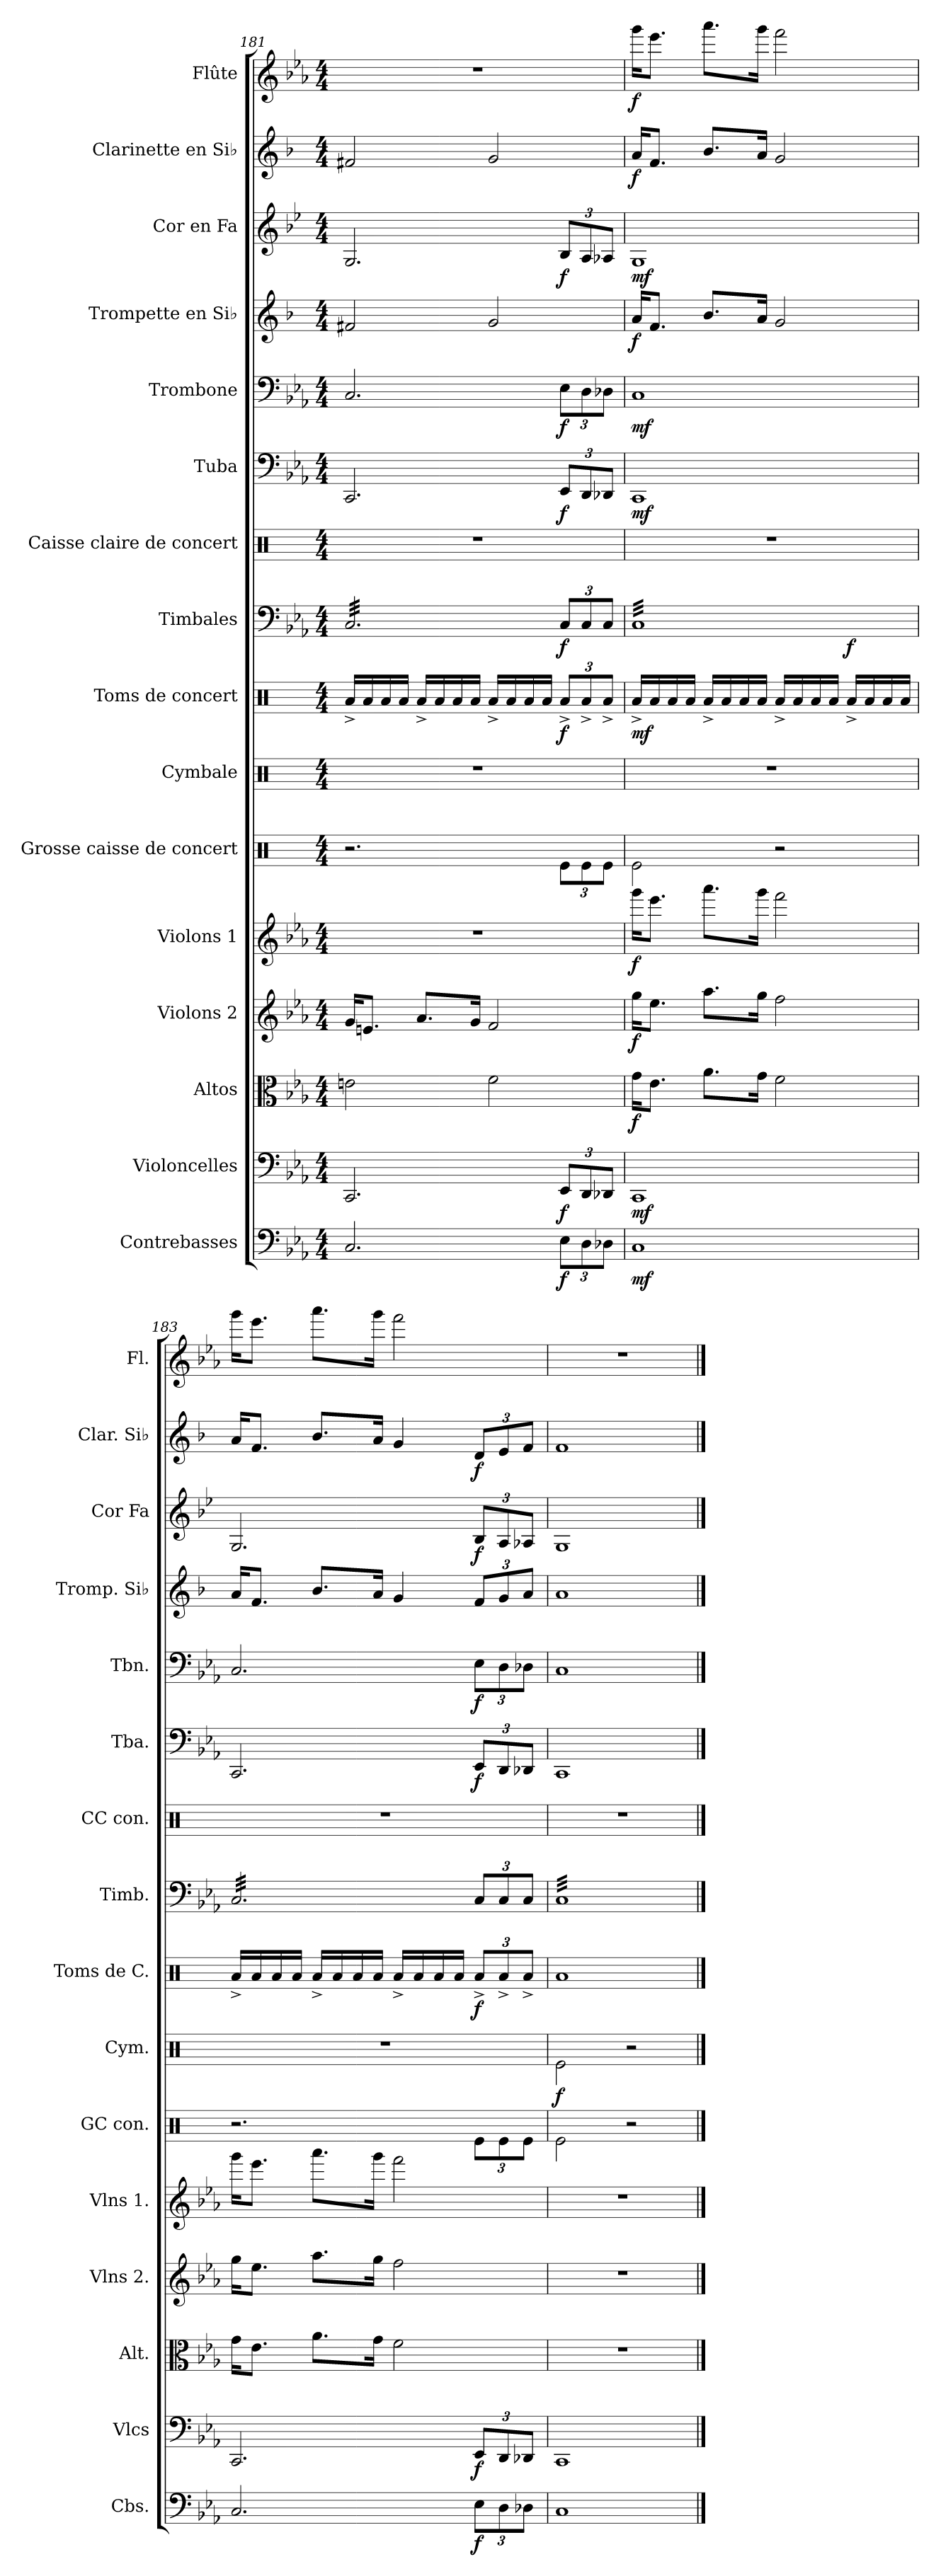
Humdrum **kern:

**kern	**dynam	**kern	**dynam	**kern	**dynam	**kern	**dynam	**kern	**dynam	**kern	**kern	**dynam	**kern	**dynam	**kern	**dynam	**kern	**kern	**dynam	**kern	**dynam	**kern	**dynam	**kern	**dynam	**kern	**dynam	**kern	**dynam
*part16	*part16	*part15	*part15	*part14	*part14	*part13	*part13	*part12	*part12	*part11	*part10	*part10	*part9	*part9	*part8	*part8	*part7	*part6	*part6	*part5	*part5	*part4	*part4	*part3	*part3	*part2	*part2	*part1	*part1
*staff16	*staff16	*staff15	*staff15	*staff14	*staff14	*staff13	*staff13	*staff12	*staff12	*staff11	*staff10	*staff10	*staff9	*staff9	*staff8	*staff8	*staff7	*staff6	*staff6	*staff5	*staff5	*staff4	*staff4	*staff3	*staff3	*staff2	*staff2	*staff1	*staff1
*I"Contrebasses	*	*I"Violoncelles	*	*I"Altos	*	*I"Violons 2	*	*I"Violons 1	*	*I"Grosse caisse de concert	*I"Cymbale	*	*I"Toms de concert	*	*I"Timbales	*	*I"Caisse claire de concert	*I"Tuba	*	*I"Trombone	*	*I"Trompette en Si♭	*	*I"Cor en Fa	*	*I"Clarinette en Si♭	*	*I"Flûte	*
*I'Cbs.	*	*I'Vlcs	*	*I'Alt.	*	*I'Vlns 2.	*	*I'Vlns 1.	*	*I'GC con.	*I'Cym.	*	*I'Toms de C.	*	*I'Timb.	*	*I'CC con.	*I'Tba.	*	*I'Tbn.	*	*I'Tromp. Si♭	*	*I'Cor Fa	*	*I'Clar. Si♭	*	*I'Fl.	*
*clefF4	*	*clefF4	*	*clefC3	*	*clefG2	*	*clefG2	*	*clefX	*clefX	*	*clefX	*	*clefF4	*	*clefX	*clefF4	*	*clefF4	*	*clefG2	*	*clefG2	*	*clefG2	*	*clefG2	*
*ITrd7c12	*	*	*	*	*	*	*	*	*	*	*	*	*	*	*	*	*	*	*	*	*	*ITrd1c2	*	*ITrd4c7	*	*ITrd1c2	*	*	*
*k[b-e-a-]	*	*k[b-e-a-]	*	*k[b-e-a-]	*	*k[b-e-a-]	*	*k[b-e-a-]	*	*k[]	*k[]	*	*k[]	*	*k[b-e-a-]	*	*k[]	*k[b-e-a-]	*	*k[b-e-a-]	*	*k[b-e-a-]	*	*k[b-e-a-]	*	*k[b-e-a-]	*	*k[b-e-a-]	*
*M4/4	*	*M4/4	*	*M4/4	*	*M4/4	*	*M4/4	*	*M4/4	*M4/4	*	*M4/4	*	*M4/4	*	*M4/4	*M4/4	*	*M4/4	*	*M4/4	*	*M4/4	*	*M4/4	*	*M4/4	*
=181	=181	=181	=181	=181	=181	=181	=181	=181	=181	=181	=181	=181	=181	=181	=181	=181	=181	=181	=181	=181	=181	=181	=181	=181	=181	=181	=181	=181	=181
*	*	*	*	*	*	*	*	*	*	*	*	*	*	*	*tremolo	*	*	*	*	*	*	*	*	*	*	*	*	*	*
2.CC/	.	2.CC/	.	2en\	.	16g/KL	.	1r	.	2.r	1r	.	16Ra^/LL	.	32C/LLL	.	1r	2.CC/	.	2.C/	.	2en/	.	2.C/	.	2en/	.	1r	.
.	.	.	.	.	.	.	.	.	.	.	.	.	.	.	32C/	.	.	.	.	.	.	.	.	.	.	.	.	.	.
.	.	.	.	.	.	8.en/J	.	.	.	.	.	.	16Ra/	.	32C/	.	.	.	.	.	.	.	.	.	.	.	.	.	.
.	.	.	.	.	.	.	.	.	.	.	.	.	.	.	32C/	.	.	.	.	.	.	.	.	.	.	.	.	.	.
.	.	.	.	.	.	.	.	.	.	.	.	.	16Ra/	.	32C/	.	.	.	.	.	.	.	.	.	.	.	.	.	.
.	.	.	.	.	.	.	.	.	.	.	.	.	.	.	32C/	.	.	.	.	.	.	.	.	.	.	.	.	.	.
.	.	.	.	.	.	.	.	.	.	.	.	.	16Ra/JJ	.	32C/	.	.	.	.	.	.	.	.	.	.	.	.	.	.
.	.	.	.	.	.	.	.	.	.	.	.	.	.	.	32C/	.	.	.	.	.	.	.	.	.	.	.	.	.	.
.	.	.	.	.	.	8.a-/L	.	.	.	.	.	.	16Ra^/LL	.	32C/	.	.	.	.	.	.	.	.	.	.	.	.	.	.
.	.	.	.	.	.	.	.	.	.	.	.	.	.	.	32C/	.	.	.	.	.	.	.	.	.	.	.	.	.	.
.	.	.	.	.	.	.	.	.	.	.	.	.	16Ra/	.	32C/	.	.	.	.	.	.	.	.	.	.	.	.	.	.
.	.	.	.	.	.	.	.	.	.	.	.	.	.	.	32C/	.	.	.	.	.	.	.	.	.	.	.	.	.	.
.	.	.	.	.	.	.	.	.	.	.	.	.	16Ra/	.	32C/	.	.	.	.	.	.	.	.	.	.	.	.	.	.
.	.	.	.	.	.	.	.	.	.	.	.	.	.	.	32C/	.	.	.	.	.	.	.	.	.	.	.	.	.	.
.	.	.	.	.	.	16g/Jk	.	.	.	.	.	.	16Ra/JJ	.	32C/	.	.	.	.	.	.	.	.	.	.	.	.	.	.
.	.	.	.	.	.	.	.	.	.	.	.	.	.	.	32C/	.	.	.	.	.	.	.	.	.	.	.	.	.	.
.	.	.	.	2f\	.	2f/	.	.	.	.	.	.	16Ra^/LL	.	32C/	.	.	.	.	.	.	2f/	.	.	.	2f/	.	.	.
.	.	.	.	.	.	.	.	.	.	.	.	.	.	.	32C/	.	.	.	.	.	.	.	.	.	.	.	.	.	.
.	.	.	.	.	.	.	.	.	.	.	.	.	16Ra/	.	32C/	.	.	.	.	.	.	.	.	.	.	.	.	.	.
.	.	.	.	.	.	.	.	.	.	.	.	.	.	.	32C/	.	.	.	.	.	.	.	.	.	.	.	.	.	.
.	.	.	.	.	.	.	.	.	.	.	.	.	16Ra/	.	32C/	.	.	.	.	.	.	.	.	.	.	.	.	.	.
.	.	.	.	.	.	.	.	.	.	.	.	.	.	.	32C/	.	.	.	.	.	.	.	.	.	.	.	.	.	.
.	.	.	.	.	.	.	.	.	.	.	.	.	16Ra/JJ	.	32C/	.	.	.	.	.	.	.	.	.	.	.	.	.	.
.	.	.	.	.	.	.	.	.	.	.	.	.	.	.	32C/JJJ	.	.	.	.	.	.	.	.	.	.	.	.	.	.
*	*	*	*	*	*	*	*	*	*	*	*	*	*	*	*Xtremolo	*	*	*	*	*	*	*	*	*	*	*	*	*	*
*Xbrackettup	*	*Xbrackettup	*	*	*	*	*	*	*	*Xbrackettup	*	*	*Xbrackettup	*	*Xbrackettup	*	*	*Xbrackettup	*	*Xbrackettup	*	*	*	*Xbrackettup	*	*	*	*	*
!	!LO:DY:b	!	!LO:DY:b	!	!	!	!	!	!	!	!	!	!	!LO:DY:b	!	!LO:DY:b	!	!	!LO:DY:b	!	!LO:DY:b	!	!	!	!LO:DY:b	!	!	!	!
12EE-\L	f	12EE-/L	f	.	.	.	.	.	.	12Re\L	.	.	12Ra^/L	f	12C/L	f	.	12EE-/L	f	12E-\L	f	.	.	12E-/L	f	.	.	.	.
12DD\	.	12DD/	.	.	.	.	.	.	.	12Re\	.	.	12Ra^/	.	12C/	.	.	12DD/	.	12D\	.	.	.	12D/	.	.	.	.	.
12DD-X\J	.	12DD-X/J	.	.	.	.	.	.	.	12Re\J	.	.	12Ra^/J	.	12C/J	.	.	12DD-X/J	.	12D-X\J	.	.	.	12D-X/J	.	.	.	.	.
!!LO:PB:g=z
=182	=182	=182	=182	=182	=182	=182	=182	=182	=182	=182	=182	=182	=182	=182	=182	=182	=182	=182	=182	=182	=182	=182	=182	=182	=182	=182	=182	=182	=182
!	!LO:DY:b	!	!LO:DY:b	!	!LO:DY:b	!	!LO:DY:b	!	!LO:DY:b	!	!	!	!	!LO:DY:b	!	!	!	!	!LO:DY:b	!	!LO:DY:b	!	!LO:DY:b	!	!LO:DY:b	!	!LO:DY:b	!	!LO:DY:b
*	*	*	*	*	*	*	*	*	*	*	*	*	*	*	*^	*	*	*	*	*	*	*	*	*	*	*	*	*	*
*	*	*	*	*	*	*	*	*	*	*	*	*	*	*	*tremolo	*	*	*	*	*	*	*	*	*	*	*	*	*	*	*
1CC	mf	1CC	mf	16g\KL	f	16gg\KL	f	16ggg\KL	f	2Re\	1r	.	16Ra^/LL	mf	32CLLL	2.ryy	.	1r	1CC	mf	1C	mf	16g/KL	f	1C	mf	16g/KL	f	16ggg\KL	f
.	.	.	.	.	.	.	.	.	.	.	.	.	.	.	32C	.	.	.	.	.	.	.	.	.	.	.	.	.	.	.
.	.	.	.	8.e-\J	.	8.ee-\J	.	8.eee-\J	.	.	.	.	16Ra/	.	32C	.	.	.	.	.	.	.	8.e-/J	.	.	.	8.e-/J	.	8.eee-\J	.
.	.	.	.	.	.	.	.	.	.	.	.	.	.	.	32C	.	.	.	.	.	.	.	.	.	.	.	.	.	.	.
.	.	.	.	.	.	.	.	.	.	.	.	.	16Ra/	.	32C	.	.	.	.	.	.	.	.	.	.	.	.	.	.	.
.	.	.	.	.	.	.	.	.	.	.	.	.	.	.	32C	.	.	.	.	.	.	.	.	.	.	.	.	.	.	.
.	.	.	.	.	.	.	.	.	.	.	.	.	16Ra/JJ	.	32C	.	.	.	.	.	.	.	.	.	.	.	.	.	.	.
.	.	.	.	.	.	.	.	.	.	.	.	.	.	.	32C	.	.	.	.	.	.	.	.	.	.	.	.	.	.	.
.	.	.	.	8.a-\L	.	8.aa-\L	.	8.aaa-\L	.	.	.	.	16Ra^/LL	.	32C	.	.	.	.	.	.	.	8.a-/L	.	.	.	8.a-/L	.	8.aaa-\L	.
.	.	.	.	.	.	.	.	.	.	.	.	.	.	.	32C	.	.	.	.	.	.	.	.	.	.	.	.	.	.	.
.	.	.	.	.	.	.	.	.	.	.	.	.	16Ra/	.	32C	.	.	.	.	.	.	.	.	.	.	.	.	.	.	.
.	.	.	.	.	.	.	.	.	.	.	.	.	.	.	32C	.	.	.	.	.	.	.	.	.	.	.	.	.	.	.
.	.	.	.	.	.	.	.	.	.	.	.	.	16Ra/	.	32C	.	.	.	.	.	.	.	.	.	.	.	.	.	.	.
.	.	.	.	.	.	.	.	.	.	.	.	.	.	.	32C	.	.	.	.	.	.	.	.	.	.	.	.	.	.	.
.	.	.	.	16g\Jk	.	16gg\Jk	.	16ggg\Jk	.	.	.	.	16Ra/JJ	.	32C	.	.	.	.	.	.	.	16g/Jk	.	.	.	16g/Jk	.	16ggg\Jk	.
.	.	.	.	.	.	.	.	.	.	.	.	.	.	.	32C	.	.	.	.	.	.	.	.	.	.	.	.	.	.	.
.	.	.	.	2f\	.	2ff\	.	2fff\	.	2r	.	.	16Ra^/LL	.	32C	.	.	.	.	.	.	.	2f/	.	.	.	2f/	.	2fff\	.
.	.	.	.	.	.	.	.	.	.	.	.	.	.	.	32C	.	.	.	.	.	.	.	.	.	.	.	.	.	.	.
.	.	.	.	.	.	.	.	.	.	.	.	.	16Ra/	.	32C	.	.	.	.	.	.	.	.	.	.	.	.	.	.	.
.	.	.	.	.	.	.	.	.	.	.	.	.	.	.	32C	.	.	.	.	.	.	.	.	.	.	.	.	.	.	.
.	.	.	.	.	.	.	.	.	.	.	.	.	16Ra/	.	32C	.	.	.	.	.	.	.	.	.	.	.	.	.	.	.
.	.	.	.	.	.	.	.	.	.	.	.	.	.	.	32C	.	.	.	.	.	.	.	.	.	.	.	.	.	.	.
.	.	.	.	.	.	.	.	.	.	.	.	.	16Ra/JJ	.	32C	.	.	.	.	.	.	.	.	.	.	.	.	.	.	.
.	.	.	.	.	.	.	.	.	.	.	.	.	.	.	32C	.	.	.	.	.	.	.	.	.	.	.	.	.	.	.
!	!	!	!	!	!	!	!	!	!	!	!	!	!	!	!	!	!LO:DY:b	!	!	!	!	!	!	!	!	!	!	!	!	!
.	.	.	.	.	.	.	.	.	.	.	.	.	16Ra^/LL	.	32C	4ryy	f	.	.	.	.	.	.	.	.	.	.	.	.	.
.	.	.	.	.	.	.	.	.	.	.	.	.	.	.	32C	.	.	.	.	.	.	.	.	.	.	.	.	.	.	.
.	.	.	.	.	.	.	.	.	.	.	.	.	16Ra/	.	32C	.	.	.	.	.	.	.	.	.	.	.	.	.	.	.
.	.	.	.	.	.	.	.	.	.	.	.	.	.	.	32C	.	.	.	.	.	.	.	.	.	.	.	.	.	.	.
.	.	.	.	.	.	.	.	.	.	.	.	.	16Ra/	.	32C	.	.	.	.	.	.	.	.	.	.	.	.	.	.	.
.	.	.	.	.	.	.	.	.	.	.	.	.	.	.	32C	.	.	.	.	.	.	.	.	.	.	.	.	.	.	.
.	.	.	.	.	.	.	.	.	.	.	.	.	16Ra/JJ	.	32C	.	.	.	.	.	.	.	.	.	.	.	.	.	.	.
.	.	.	.	.	.	.	.	.	.	.	.	.	.	.	32CJJJ	.	.	.	.	.	.	.	.	.	.	.	.	.	.	.
*	*	*	*	*	*	*	*	*	*	*	*	*	*	*	*v	*v	*	*	*	*	*	*	*	*	*	*	*	*	*	*
=183	=183	=183	=183	=183	=183	=183	=183	=183	=183	=183	=183	=183	=183	=183	=183	=183	=183	=183	=183	=183	=183	=183	=183	=183	=183	=183	=183	=183	=183
2.CC/	.	2.CC/	.	16g\KL	.	16gg\KL	.	16ggg\KL	.	2.r	1r	.	16Ra^/LL	.	32C/LLL	.	1r	2.CC/	.	2.C/	.	16g/KL	.	2.C/	.	16g/KL	.	16ggg\KL	.
.	.	.	.	.	.	.	.	.	.	.	.	.	.	.	32C/	.	.	.	.	.	.	.	.	.	.	.	.	.	.
.	.	.	.	8.e-\J	.	8.ee-\J	.	8.eee-\J	.	.	.	.	16Ra/	.	32C/	.	.	.	.	.	.	8.e-/J	.	.	.	8.e-/J	.	8.eee-\J	.
.	.	.	.	.	.	.	.	.	.	.	.	.	.	.	32C/	.	.	.	.	.	.	.	.	.	.	.	.	.	.
.	.	.	.	.	.	.	.	.	.	.	.	.	16Ra/	.	32C/	.	.	.	.	.	.	.	.	.	.	.	.	.	.
.	.	.	.	.	.	.	.	.	.	.	.	.	.	.	32C/	.	.	.	.	.	.	.	.	.	.	.	.	.	.
.	.	.	.	.	.	.	.	.	.	.	.	.	16Ra/JJ	.	32C/	.	.	.	.	.	.	.	.	.	.	.	.	.	.
.	.	.	.	.	.	.	.	.	.	.	.	.	.	.	32C/	.	.	.	.	.	.	.	.	.	.	.	.	.	.
.	.	.	.	8.a-\L	.	8.aa-\L	.	8.aaa-\L	.	.	.	.	16Ra^/LL	.	32C/	.	.	.	.	.	.	8.a-/L	.	.	.	8.a-/L	.	8.aaa-\L	.
.	.	.	.	.	.	.	.	.	.	.	.	.	.	.	32C/	.	.	.	.	.	.	.	.	.	.	.	.	.	.
.	.	.	.	.	.	.	.	.	.	.	.	.	16Ra/	.	32C/	.	.	.	.	.	.	.	.	.	.	.	.	.	.
.	.	.	.	.	.	.	.	.	.	.	.	.	.	.	32C/	.	.	.	.	.	.	.	.	.	.	.	.	.	.
.	.	.	.	.	.	.	.	.	.	.	.	.	16Ra/	.	32C/	.	.	.	.	.	.	.	.	.	.	.	.	.	.
.	.	.	.	.	.	.	.	.	.	.	.	.	.	.	32C/	.	.	.	.	.	.	.	.	.	.	.	.	.	.
.	.	.	.	16g\Jk	.	16gg\Jk	.	16ggg\Jk	.	.	.	.	16Ra/JJ	.	32C/	.	.	.	.	.	.	16g/Jk	.	.	.	16g/Jk	.	16ggg\Jk	.
.	.	.	.	.	.	.	.	.	.	.	.	.	.	.	32C/	.	.	.	.	.	.	.	.	.	.	.	.	.	.
.	.	.	.	2f\	.	2ff\	.	2fff\	.	.	.	.	16Ra^/LL	.	32C/	.	.	.	.	.	.	4f/	.	.	.	4f/	.	2fff\	.
.	.	.	.	.	.	.	.	.	.	.	.	.	.	.	32C/	.	.	.	.	.	.	.	.	.	.	.	.	.	.
.	.	.	.	.	.	.	.	.	.	.	.	.	16Ra/	.	32C/	.	.	.	.	.	.	.	.	.	.	.	.	.	.
.	.	.	.	.	.	.	.	.	.	.	.	.	.	.	32C/	.	.	.	.	.	.	.	.	.	.	.	.	.	.
.	.	.	.	.	.	.	.	.	.	.	.	.	16Ra/	.	32C/	.	.	.	.	.	.	.	.	.	.	.	.	.	.
.	.	.	.	.	.	.	.	.	.	.	.	.	.	.	32C/	.	.	.	.	.	.	.	.	.	.	.	.	.	.
.	.	.	.	.	.	.	.	.	.	.	.	.	16Ra/JJ	.	32C/	.	.	.	.	.	.	.	.	.	.	.	.	.	.
.	.	.	.	.	.	.	.	.	.	.	.	.	.	.	32C/JJJ	.	.	.	.	.	.	.	.	.	.	.	.	.	.
*	*	*	*	*	*	*	*	*	*	*	*	*	*	*	*Xtremolo	*	*	*	*	*	*	*	*	*	*	*	*	*	*
*	*	*	*	*	*	*	*	*	*	*	*	*	*	*	*	*	*	*	*	*	*	*Xbrackettup	*	*	*	*Xbrackettup	*	*	*
!	!LO:DY:b	!	!LO:DY:b	!	!	!	!	!	!	!	!	!	!	!LO:DY:b	!	!	!	!	!LO:DY:b	!	!LO:DY:b	!	!	!	!LO:DY:b	!	!LO:DY:b	!	!
12EE-\L	f	12EE-/L	f	.	.	.	.	.	.	12Re\L	.	.	12Ra^/L	f	12C/L	.	.	12EE-/L	f	12E-\L	f	12e-/L	.	12E-/L	f	12c/L	f	.	.
12DD\	.	12DD/	.	.	.	.	.	.	.	12Re\	.	.	12Ra^/	.	12C/	.	.	12DD/	.	12D\	.	12f/	.	12D/	.	12d/	.	.	.
12DD-X\J	.	12DD-X/J	.	.	.	.	.	.	.	12Re\J	.	.	12Ra^/J	.	12C/J	.	.	12DD-X/J	.	12D-X\J	.	12g/J	.	12D-X/J	.	12e-/J	.	.	.
=184	=184	=184	=184	=184	=184	=184	=184	=184	=184	=184	=184	=184	=184	=184	=184	=184	=184	=184	=184	=184	=184	=184	=184	=184	=184	=184	=184	=184	=184
!	!	!	!	!	!	!	!	!	!	!	!	!LO:DY:b	!	!	!	!	!	!	!	!	!	!	!	!	!	!	!	!	!
*	*	*	*	*	*	*	*	*	*	*	*	*	*	*	*tremolo	*	*	*	*	*	*	*	*	*	*	*	*	*	*
1CC	.	1CC	.	1r	.	1r	.	1r	.	2Re\	2Re\	f	1Ra	.	32CLLL	.	1r	1CC	.	1C	.	1g	.	1C	.	1e-	.	1r	.
.	.	.	.	.	.	.	.	.	.	.	.	.	.	.	32C	.	.	.	.	.	.	.	.	.	.	.	.	.	.
.	.	.	.	.	.	.	.	.	.	.	.	.	.	.	32C	.	.	.	.	.	.	.	.	.	.	.	.	.	.
.	.	.	.	.	.	.	.	.	.	.	.	.	.	.	32C	.	.	.	.	.	.	.	.	.	.	.	.	.	.
.	.	.	.	.	.	.	.	.	.	.	.	.	.	.	32C	.	.	.	.	.	.	.	.	.	.	.	.	.	.
.	.	.	.	.	.	.	.	.	.	.	.	.	.	.	32C	.	.	.	.	.	.	.	.	.	.	.	.	.	.
.	.	.	.	.	.	.	.	.	.	.	.	.	.	.	32C	.	.	.	.	.	.	.	.	.	.	.	.	.	.
.	.	.	.	.	.	.	.	.	.	.	.	.	.	.	32C	.	.	.	.	.	.	.	.	.	.	.	.	.	.
.	.	.	.	.	.	.	.	.	.	.	.	.	.	.	32C	.	.	.	.	.	.	.	.	.	.	.	.	.	.
.	.	.	.	.	.	.	.	.	.	.	.	.	.	.	32C	.	.	.	.	.	.	.	.	.	.	.	.	.	.
.	.	.	.	.	.	.	.	.	.	.	.	.	.	.	32C	.	.	.	.	.	.	.	.	.	.	.	.	.	.
.	.	.	.	.	.	.	.	.	.	.	.	.	.	.	32C	.	.	.	.	.	.	.	.	.	.	.	.	.	.
.	.	.	.	.	.	.	.	.	.	.	.	.	.	.	32C	.	.	.	.	.	.	.	.	.	.	.	.	.	.
.	.	.	.	.	.	.	.	.	.	.	.	.	.	.	32C	.	.	.	.	.	.	.	.	.	.	.	.	.	.
.	.	.	.	.	.	.	.	.	.	.	.	.	.	.	32C	.	.	.	.	.	.	.	.	.	.	.	.	.	.
.	.	.	.	.	.	.	.	.	.	.	.	.	.	.	32C	.	.	.	.	.	.	.	.	.	.	.	.	.	.
.	.	.	.	.	.	.	.	.	.	2r	2r	.	.	.	32C	.	.	.	.	.	.	.	.	.	.	.	.	.	.
.	.	.	.	.	.	.	.	.	.	.	.	.	.	.	32C	.	.	.	.	.	.	.	.	.	.	.	.	.	.
.	.	.	.	.	.	.	.	.	.	.	.	.	.	.	32C	.	.	.	.	.	.	.	.	.	.	.	.	.	.
.	.	.	.	.	.	.	.	.	.	.	.	.	.	.	32C	.	.	.	.	.	.	.	.	.	.	.	.	.	.
.	.	.	.	.	.	.	.	.	.	.	.	.	.	.	32C	.	.	.	.	.	.	.	.	.	.	.	.	.	.
.	.	.	.	.	.	.	.	.	.	.	.	.	.	.	32C	.	.	.	.	.	.	.	.	.	.	.	.	.	.
.	.	.	.	.	.	.	.	.	.	.	.	.	.	.	32C	.	.	.	.	.	.	.	.	.	.	.	.	.	.
.	.	.	.	.	.	.	.	.	.	.	.	.	.	.	32C	.	.	.	.	.	.	.	.	.	.	.	.	.	.
.	.	.	.	.	.	.	.	.	.	.	.	.	.	.	32C	.	.	.	.	.	.	.	.	.	.	.	.	.	.
.	.	.	.	.	.	.	.	.	.	.	.	.	.	.	32C	.	.	.	.	.	.	.	.	.	.	.	.	.	.
.	.	.	.	.	.	.	.	.	.	.	.	.	.	.	32C	.	.	.	.	.	.	.	.	.	.	.	.	.	.
.	.	.	.	.	.	.	.	.	.	.	.	.	.	.	32C	.	.	.	.	.	.	.	.	.	.	.	.	.	.
.	.	.	.	.	.	.	.	.	.	.	.	.	.	.	32C	.	.	.	.	.	.	.	.	.	.	.	.	.	.
.	.	.	.	.	.	.	.	.	.	.	.	.	.	.	32C	.	.	.	.	.	.	.	.	.	.	.	.	.	.
.	.	.	.	.	.	.	.	.	.	.	.	.	.	.	32C	.	.	.	.	.	.	.	.	.	.	.	.	.	.
.	.	.	.	.	.	.	.	.	.	.	.	.	.	.	32CJJJ	.	.	.	.	.	.	.	.	.	.	.	.	.	.
*	*	*	*	*	*	*	*	*	*	*	*	*	*	*	*Xtremolo	*	*	*	*	*	*	*	*	*	*	*	*	*	*
==	==	==	==	==	==	==	==	==	==	==	==	==	==	==	==	==	==	==	==	==	==	==	==	==	==	==	==	==	==
*-	*-	*-	*-	*-	*-	*-	*-	*-	*-	*-	*-	*-	*-	*-	*-	*-	*-	*-	*-	*-	*-	*-	*-	*-	*-	*-	*-	*-	*-
